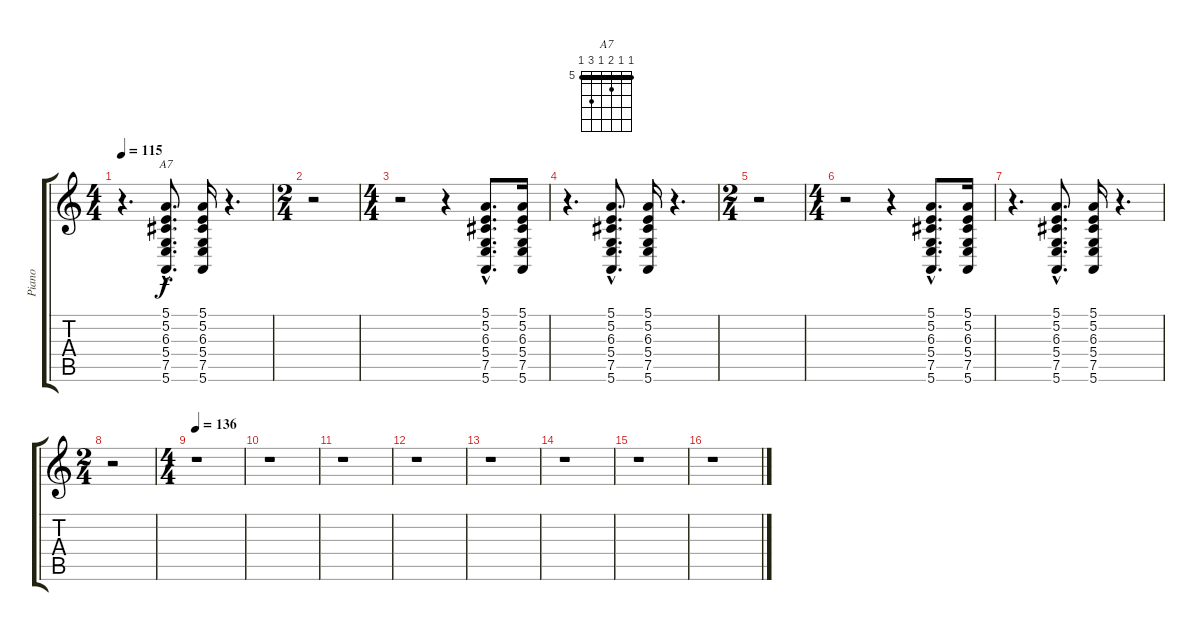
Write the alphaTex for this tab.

\track ("Piano" "Piano") {instrument percussiveorgan}
\staff {score tabs}
\tuning (E4 B3 G3 D3 A2 E2) {hide}
\chord ("A7" 5 5 6 5 7 5) {firstfret 5 barre 5}
\ts (4 4)
\tempo 115
\clef g2
\ks c
r.4{d dy f} (5.1{hac} 5.2{hac} 6.3{hac} 5.4{hac} 7.5{hac} 5.6{hac}).8{d ch "A7"} (5.1 5.2 6.3 5.4 7.5 5.6).16 r.4{d} |
\ts (2 4)
r.2 |
\ts (4 4)
r.2 r.4 (5.1{hac} 5.2{hac} 6.3{hac} 5.4{hac} 7.5{hac} 5.6{hac}).8{d} (5.1 5.2 6.3 5.4 7.5 5.6).16 |
r.4{d} (5.1{hac} 5.2{hac} 6.3{hac} 5.4{hac} 7.5{hac} 5.6{hac}).8{d} (5.1 5.2 6.3 5.4 7.5 5.6).16 r.4{d} |
\ts (2 4)
r.2 |
\ts (4 4)
r.2 r.4 (5.1{hac} 5.2{hac} 6.3{hac} 5.4{hac} 7.5{hac} 5.6{hac}).8{d} (5.1 5.2 6.3 5.4 7.5 5.6).16 |
r.4{d} (5.1{hac} 5.2{hac} 6.3{hac} 5.4{hac} 7.5{hac} 5.6{hac}).8{d} (5.1 5.2 6.3 5.4 7.5 5.6).16 r.4{d} |
\ts (2 4)
r.2 |
\ts (4 4)
\tempo 136
r.1 |
r.1 |
r.1 |
r.1 |
r.1 |
r.1 |
r.1 |
r.1
